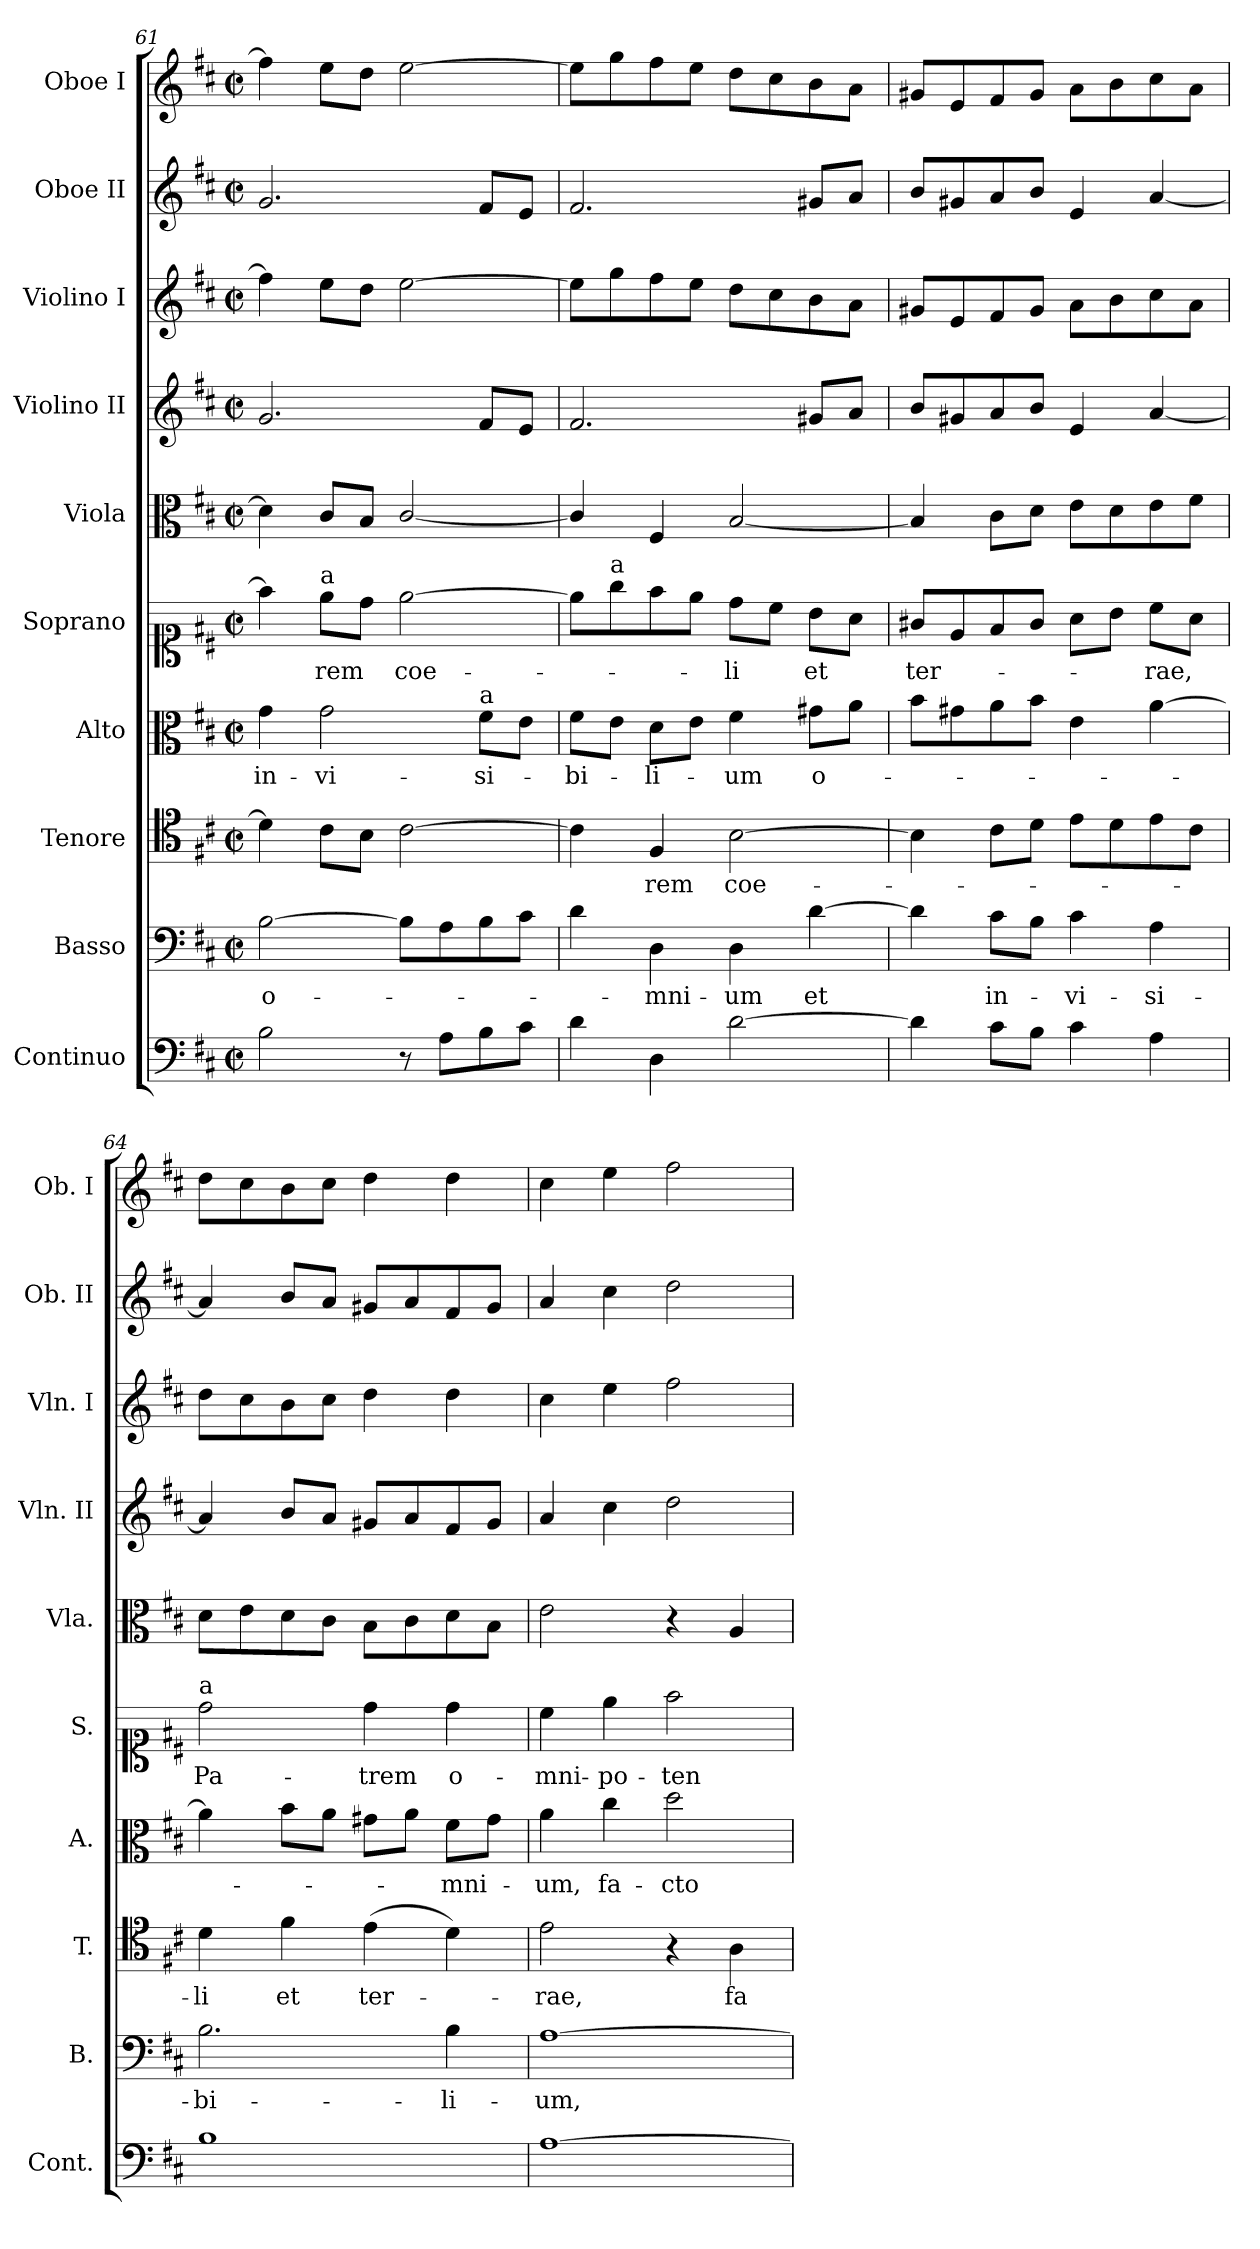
**kern	**kern	**text	**kern	**text	**kern	**text	**kern	**text	**kern	**kern	**kern	**kern	**kern
*part10	*part9	*part9	*part8	*part8	*part7	*part7	*part6	*part6	*part5	*part4	*part3	*part2	*part1
*staff10	*staff9	*staff9	*staff8	*staff8	*staff7	*staff7	*staff6	*staff6	*staff5	*staff4	*staff3	*staff2	*staff1
*I"Continuo	*I"Basso	*	*I"Tenore	*	*I"Alto	*	*I"Soprano	*	*I"Viola	*I"Violino II	*I"Violino I	*I"Oboe II	*I"Oboe I
*I'Cont.	*I'B.	*	*I'T.	*	*I'A.	*	*I'S.	*	*I'Vla.	*I'Vln. II	*I'Vln. I	*I'Ob. II	*I'Ob. I
*clefF4	*clefF4	*	*clefC4	*	*clefC3	*	*clefC1	*	*clefC3	*clefG2	*clefG2	*clefG2	*clefG2
*k[f#c#]	*k[f#c#]	*	*k[f#c#]	*	*k[f#c#]	*	*k[f#c#]	*	*k[f#c#]	*k[f#c#]	*k[f#c#]	*k[f#c#]	*k[f#c#]
*M2/2	*M2/2	*	*M2/2	*	*M2/2	*	*M2/2	*	*M2/2	*M2/2	*M2/2	*M2/2	*M2/2
*met(c|)	*met(c|)	*	*met(c|)	*	*met(c|)	*	*met(c|)	*	*met(c|)	*met(c|)	*met(c|)	*met(c|)	*met(c|)
=61	=61	=61	=61	=61	=61	=61	=61	=61	=61	=61	=61	=61	=61
2B\	[2B\	o-	4d\]	.	4g\	in-	4ff#\]	.	4d\]	2.g/	4ff#\]	2.g/	4ff#\]
!	!	!	!	!	!	!	!LO:TX:a:t=a	!	!	!	!	!	!
.	.	.	8c#\L	.	2g\	-vi-	8ee\L	-rem	8c#/L	.	8ee\L	.	8ee\L
.	.	.	8B\J	.	.	.	8dd\J	.	8B/J	.	8dd\J	.	8dd\J
8r	8B\L]	.	[2c#\	.	.	.	[2ee\	coe-	[2c#/	.	[2ee\	.	[2ee\
8A\L	8A\	.	.	.	.	.	.	.	.	.	.	.	.
!	!	!	!	!	!LO:TX:a:t=a	!	!	!	!	!	!	!	!
8B\	8B\	.	.	.	8f#\L	-si-	.	.	.	8f#/L	.	8f#/L	.
8c#\J	8c#\J	.	.	.	8e\J	.	.	.	.	8e/J	.	8e/J	.
=62	=62	=62	=62	=62	=62	=62	=62	=62	=62	=62	=62	=62	=62
4d\	4d\	.	4c#\]	.	8f#\L	-bi-	8ee\L]	.	4c#/]	2.f#/	8ee\L]	2.f#/	8ee\L]
!	!	!	!	!	!	!	!LO:TX:a:t=a	!	!	!	!	!	!
.	.	.	.	.	8e\J	.	8gg\	.	.	.	8gg\	.	8gg\
4D\	4D\	-mni-	4F#/	-rem	8d\L	-li-	8ff#\	.	4F#/	.	8ff#\	.	8ff#\
.	.	.	.	.	8e\J	.	8ee\J	.	.	.	8ee\J	.	8ee\J
[2d\	4D\	-um	[2B\	coe-	4f#\	-um	8dd\L	-li	[2B/	.	8dd\L	.	8dd\L
.	.	.	.	.	.	.	8cc#\J	.	.	.	8cc#\	.	8cc#\
.	[4d\	et	.	.	8g#X\L	o-	8b\L	et	.	8g#X/L	8b\	8g#X/L	8b\
.	.	.	.	.	8a\J	.	8a\J	.	.	8a/J	8a\J	8a/J	8a\J
=63	=63	=63	=63	=63	=63	=63	=63	=63	=63	=63	=63	=63	=63
4d\]	4d\]	.	4B\]	.	8b\L	.	8g#X/L	ter-	4B/]	8b/L	8g#X/L	8b/L	8g#X/L
.	.	.	.	.	8g#X\	.	8e/	.	.	8g#X/	8e/	8g#X/	8e/
8c#\L	8c#\L	in-	8c#\L	.	8a\	.	8f#/	.	8c#\L	8a/	8f#/	8a/	8f#/
8B\J	8B\J	.	8d\J	.	8b\J	.	8g#/J	.	8d\J	8b/J	8g#/J	8b/J	8g#/J
4c#\	4c#\	-vi-	8e\L	.	4e\	.	8a\L	.	8e\L	4e/	8a\L	4e/	8a\L
.	.	.	8d\	.	.	.	8b\J	.	8d\	.	8b\	.	8b\
4A\	4A\	-si-	8e\	.	[4a\	.	8cc#\L	-rae,	8e\	[4a/	8cc#\	[4a/	8cc#\
.	.	.	8c#\J	.	.	.	8a\J	.	8f#\J	.	8a\J	.	8a\J
=64	=64	=64	=64	=64	=64	=64	=64	=64	=64	=64	=64	=64	=64
!	!	!	!	!	!	!	!LO:TX:a:t=a	!	!	!	!	!	!
1B	2.B\	-bi-	4d\	-li	4a\]	.	2dd\	Pa-	8d\L	4a/]	8dd\L	4a/]	8dd\L
.	.	.	.	.	.	.	.	.	8e\	.	8cc#\	.	8cc#\
.	.	.	4f#\	et	8b\L	.	.	.	8d\	8b/L	8b\	8b/L	8b\
.	.	.	.	.	8a\J	.	.	.	8c#\J	8a/J	8cc#\J	8a/J	8cc#\J
.	.	.	(4e\	ter-	8g#X\L	.	4dd\	-trem	8B\L	8g#X/L	4dd\	8g#X/L	4dd\
.	.	.	.	.	8a\J	.	.	.	8c#\	8a/	.	8a/	.
.	4B\	-li-	4d\)	.	8f#\L	-mni-	4dd\	o-	8d\	8f#/	4dd\	8f#/	4dd\
.	.	.	.	.	8g#\J	.	.	.	8B\J	8g#/J	.	8g#/J	.
=65	=65	=65	=65	=65	=65	=65	=65	=65	=65	=65	=65	=65	=65
[1A	[1A	-um,	2e\	-rae,	4a\	-um,	4cc#\	-mni-	2e\	4a/	4cc#\	4a/	4cc#\
.	.	.	.	.	4cc#\	fa-	4ee\	-po-	.	4cc#\	4ee\	4cc#\	4ee\
.	.	.	4r	.	2dd\	-cto-	2ff#\	-ten-	4r	2dd\	2ff#\	2dd\	2ff#\
.	.	.	4A\	fa-	.	.	.	.	4A/	.	.	.	.
=	=	=	=	=	=	=	=	=	=	=	=	=	=
*-	*-	*-	*-	*-	*-	*-	*-	*-	*-	*-	*-	*-	*-
